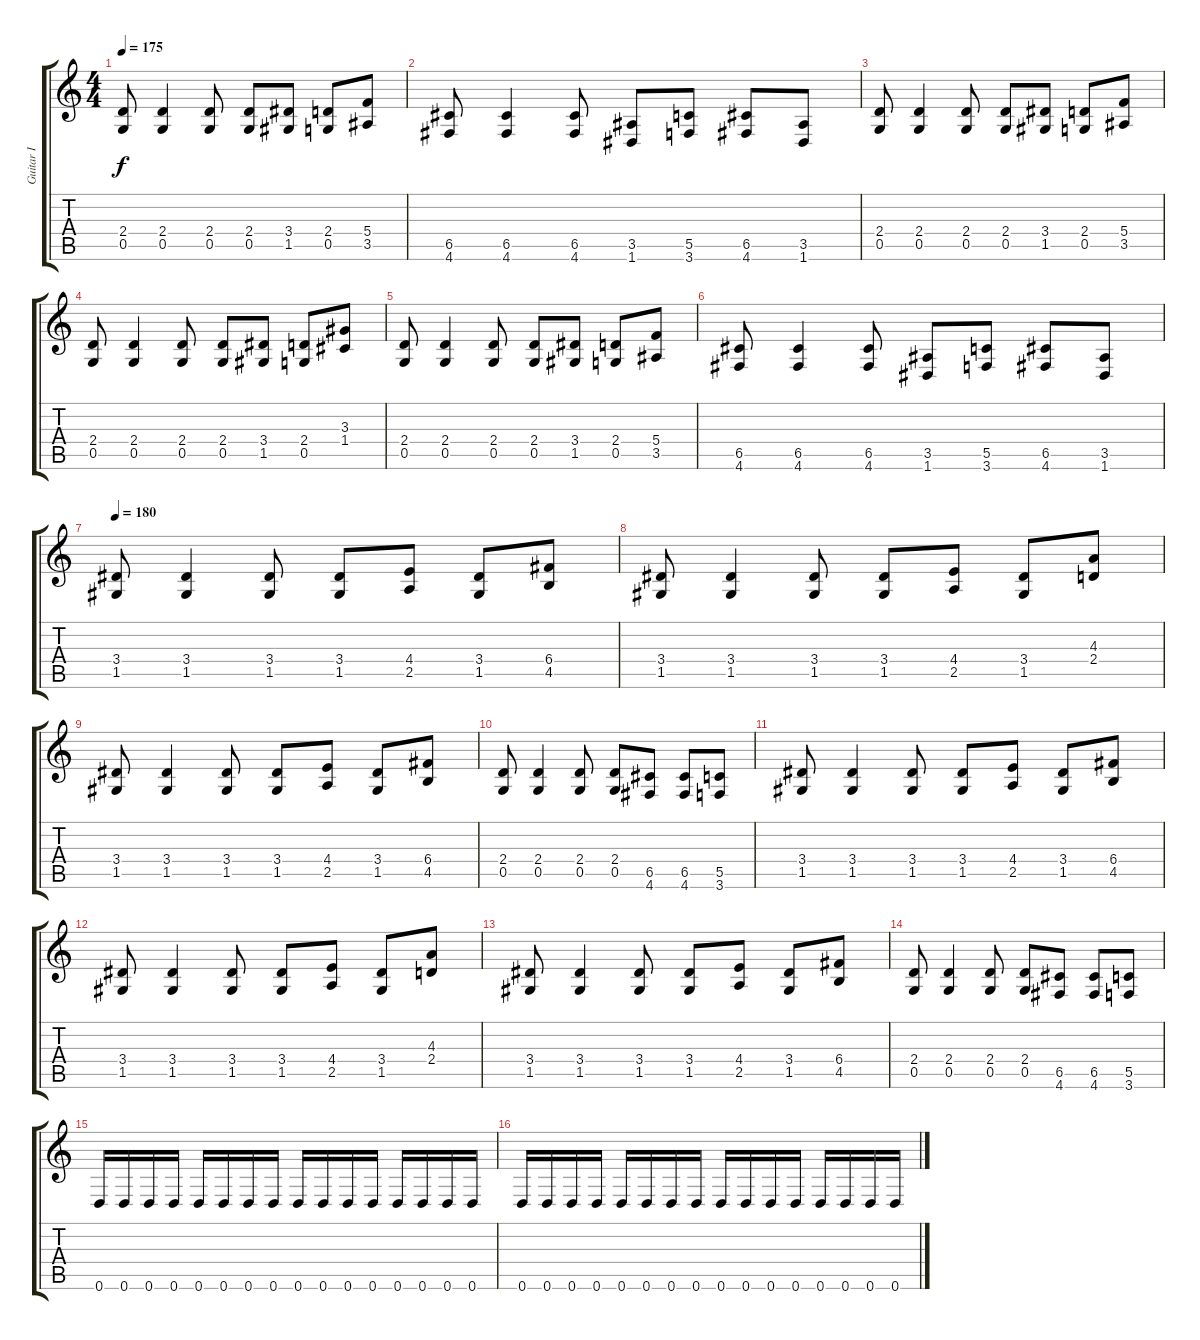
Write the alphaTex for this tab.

\track ("Guitar I" "Guitar I") {instrument distortionguitar}
\staff {score tabs}
\tuning (D4 A3 F3 C3 G2 D2) {hide}
\ts (4 4)
\tempo 175
\clef g2
\ks c
(2.4 0.5).8{dy f} (2.4 0.5).4 (2.4 0.5).8 (2.4 0.5).8 (3.4 1.5).8 (2.4 0.5).8 (5.4 3.5).8 |
(6.5 4.6).8 (6.5 4.6).4 (6.5 4.6).8 (3.5 1.6).8 (5.5 3.6).8 (6.5 4.6).8 (3.5 1.6).8 |
(2.4 0.5).8 (2.4 0.5).4 (2.4 0.5).8 (2.4 0.5).8 (3.4 1.5).8 (2.4 0.5).8 (5.4 3.5).8 |
(2.4 0.5).8 (2.4 0.5).4 (2.4 0.5).8 (2.4 0.5).8 (3.4 1.5).8 (2.4 0.5).8 (3.3 1.4).8 |
(2.4 0.5).8 (2.4 0.5).4 (2.4 0.5).8 (2.4 0.5).8 (3.4 1.5).8 (2.4 0.5).8 (5.4 3.5).8 |
(6.5 4.6).8 (6.5 4.6).4 (6.5 4.6).8 (3.5 1.6).8 (5.5 3.6).8 (6.5 4.6).8 (3.5 1.6).8 |
\tempo 180
(3.4 1.5).8 (3.4 1.5).4 (3.4 1.5).8 (3.4 1.5).8 (4.4 2.5).8 (3.4 1.5).8 (6.4 4.5).8 |
(3.4 1.5).8 (3.4 1.5).4 (3.4 1.5).8 (3.4 1.5).8 (4.4 2.5).8 (3.4 1.5).8 (4.3 2.4).8 |
(3.4 1.5).8 (3.4 1.5).4 (3.4 1.5).8 (3.4 1.5).8 (4.4 2.5).8 (3.4 1.5).8 (6.4 4.5).8 |
(2.4 0.5).8 (2.4 0.5).4 (2.4 0.5).8 (2.4 0.5).8 (6.5 4.6).8 (6.5 4.6).8 (5.5 3.6).8 |
(3.4 1.5).8 (3.4 1.5).4 (3.4 1.5).8 (3.4 1.5).8 (4.4 2.5).8 (3.4 1.5).8 (6.4 4.5).8 |
(3.4 1.5).8 (3.4 1.5).4 (3.4 1.5).8 (3.4 1.5).8 (4.4 2.5).8 (3.4 1.5).8 (4.3 2.4).8 |
(3.4 1.5).8 (3.4 1.5).4 (3.4 1.5).8 (3.4 1.5).8 (4.4 2.5).8 (3.4 1.5).8 (6.4 4.5).8 |
(2.4 0.5).8 (2.4 0.5).4 (2.4 0.5).8 (2.4 0.5).8 (6.5 4.6).8 (6.5 4.6).8 (5.5 3.6).8 |
0.6.16 0.6.16 0.6.16 0.6.16 0.6.16 0.6.16 0.6.16 0.6.16 0.6.16 0.6.16 0.6.16 0.6.16 0.6.16 0.6.16 0.6.16 0.6.16 |
0.6.16 0.6.16 0.6.16 0.6.16 0.6.16 0.6.16 0.6.16 0.6.16 0.6.16 0.6.16 0.6.16 0.6.16 0.6.16 0.6.16 0.6.16 0.6.16
